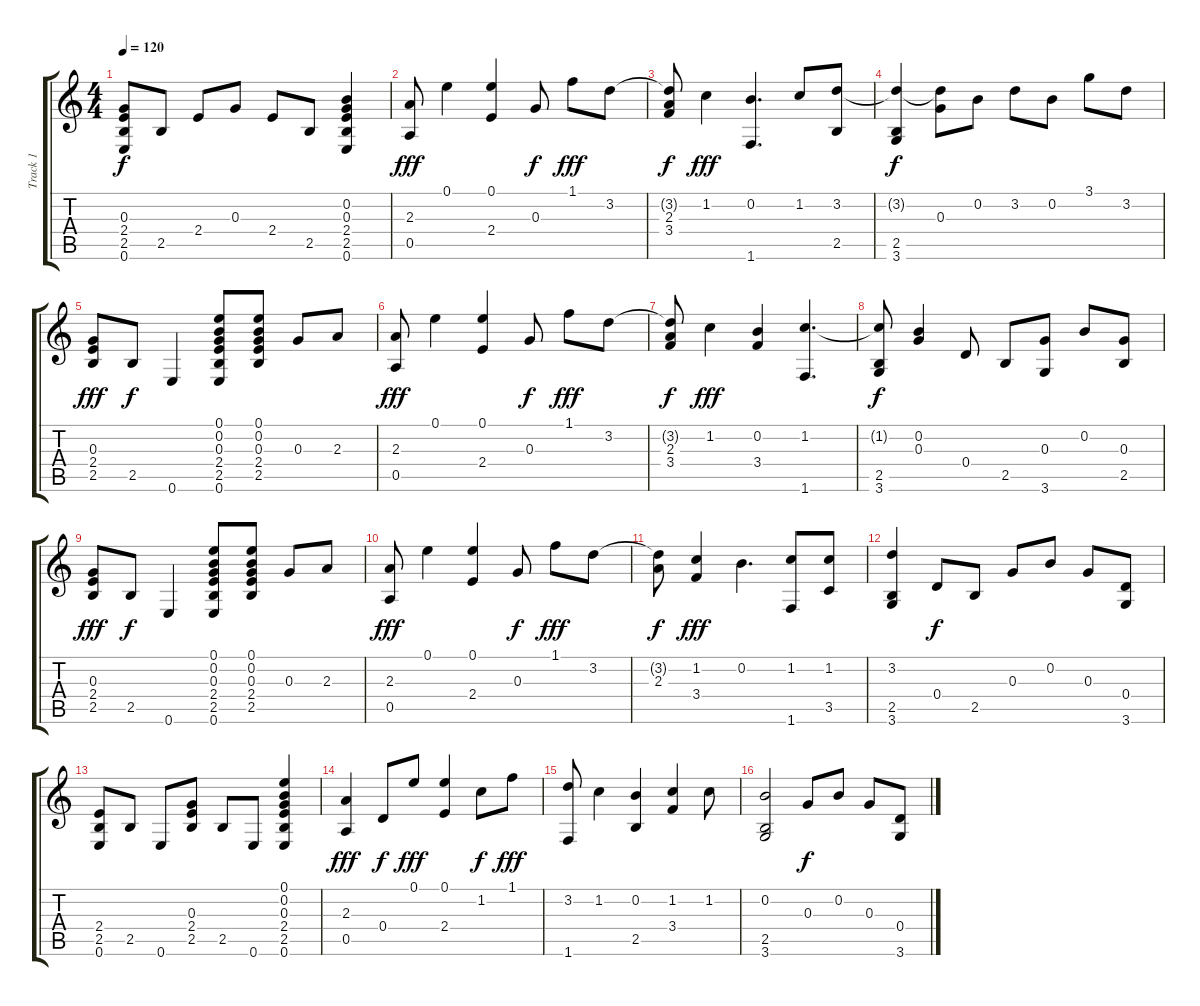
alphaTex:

\track ("Track 1" "Track 1") {instrument acousticguitarsteel}
\staff {score tabs}
\tuning (E4 B3 G3 D3 A2 E2) {hide}
\ts (4 4)
\tempo 120
\clef g2
\ks c
(0.3 2.4 2.5 0.6).8{dy f} 2.5.8 2.4.8 0.3.8 2.4.8 2.5.8 (0.2 0.3 2.4 2.5 0.6).4 |
(2.3 0.5).8{dy fff} 0.1.4 (0.1 2.4).4 0.3.8{dy f} 1.1.8{dy fff} 3.2.8 |
(3.2{t} 2.3 3.4).8{dy f} 1.2.4{dy fff} (0.2 1.6).4{d} 1.2.8 (3.2 2.5).8 |
(3.2{t} 2.5 3.6).4{dy f} (3.2{t} 0.3).8 0.2.8 3.2.8 0.2.8 3.1.8 3.2.8 |
(0.3 2.4 2.5).8{dy fff} 2.5.8{dy f} 0.6.4 (0.1 0.2 0.3 2.4 2.5 0.6).8 (0.1 0.2 0.3 2.4 2.5).8 0.3.8 2.3.8 |
(2.3 0.5).8{dy fff} 0.1.4 (0.1 2.4).4 0.3.8{dy f} 1.1.8{dy fff} 3.2.8 |
(3.2{t} 2.3 3.4).8{dy f} 1.2.4{dy fff} (0.2 3.4).4 (1.2 1.6).4{d} |
(1.2{t} 2.5 3.6).8{dy f} (0.2 0.3).4 0.4.8 2.5.8 (0.3 3.6).8 0.2.8 (0.3 2.5).8 |
(0.3 2.4 2.5).8{dy fff} 2.5.8{dy f} 0.6.4 (0.1 0.2 0.3 2.4 2.5 0.6).8 (0.1 0.2 0.3 2.4 2.5).8 0.3.8 2.3.8 |
(2.3 0.5).8{dy fff} 0.1.4 (0.1 2.4).4 0.3.8{dy f} 1.1.8{dy fff} 3.2.8 |
(3.2{t} 2.3).8{dy f} (1.2 3.4).4{dy fff} 0.2.4{d} (1.2 1.6).8 (1.2 3.5).8 |
(3.2 2.5 3.6).4 0.4.8{dy f} 2.5.8 0.3.8 0.2.8 0.3.8 (0.4 3.6).8 |
(2.4 2.5 0.6).8 2.5.8 0.6.8 (0.3 2.4 2.5).8 2.5.8 0.6.8 (0.1 0.2 0.3 2.4 2.5 0.6).4 |
(2.3 0.5).4{dy fff} 0.4.8{dy f} 0.1.8{dy fff} (0.1 2.4).4 1.2.8{dy f} 1.1.8{dy fff} |
(3.2 1.6).8 1.2.4 (0.2 2.5).4 (1.2 3.4).4 1.2.8 |
(0.2 2.5 3.6).2 0.3.8{dy f} 0.2.8 0.3.8 (0.4 3.6).8
